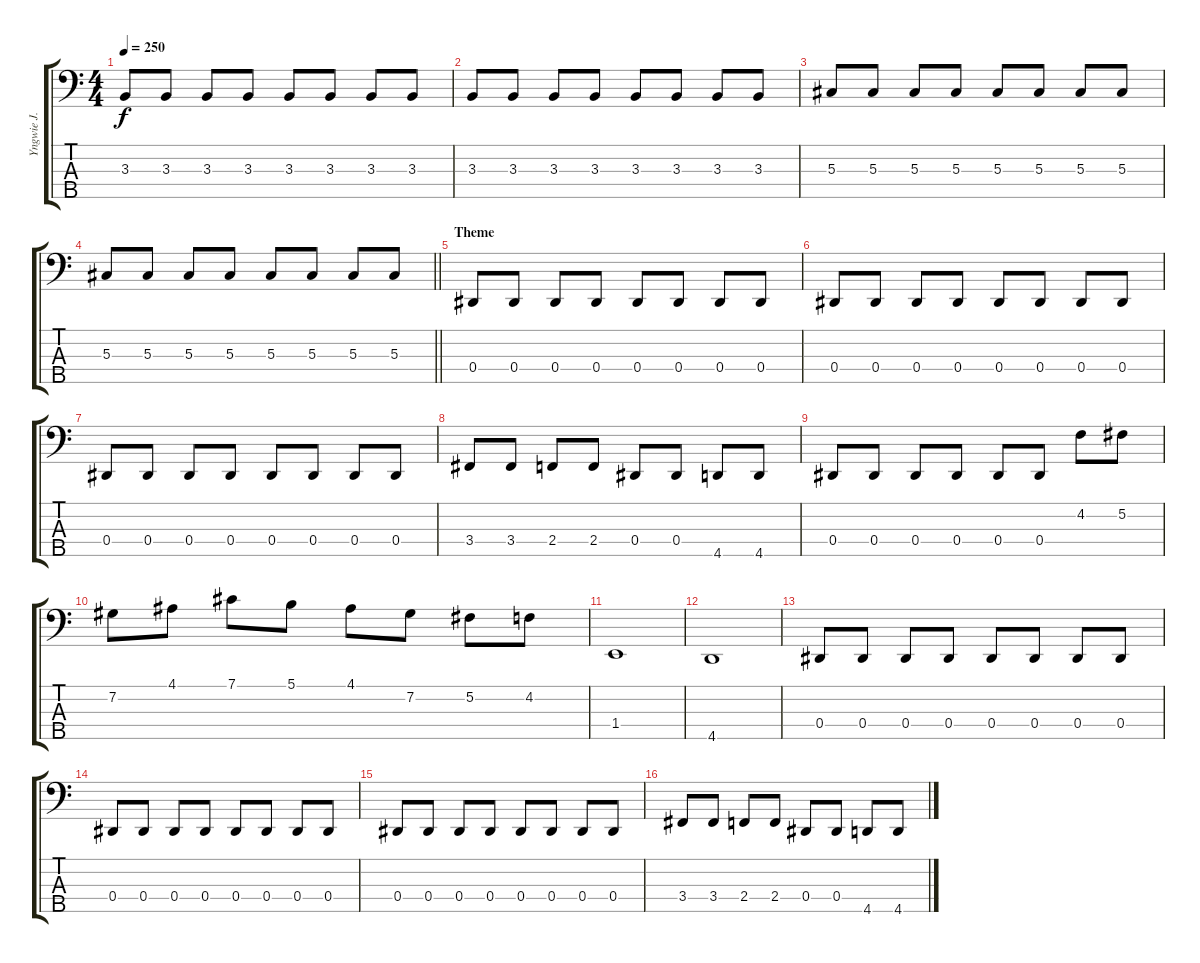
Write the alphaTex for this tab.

\track ("Yngwie J. Malmsteen" "Yngwie J. ") {instrument electricbassfinger}
\staff {score tabs}
\tuning (Gb2 Db2 Ab1 Eb1 Bb0) {hide}
\ts (4 4)
\tempo 250
\clef f4
\ks c
3.3.8{dy f} 3.3.8 3.3.8 3.3.8 3.3.8 3.3.8 3.3.8 3.3.8 |
3.3.8 3.3.8 3.3.8 3.3.8 3.3.8 3.3.8 3.3.8 3.3.8 |
5.3.8 5.3.8 5.3.8 5.3.8 5.3.8 5.3.8 5.3.8 5.3.8 |
\barLineRight lightlight
5.3.8 5.3.8 5.3.8 5.3.8 5.3.8 5.3.8 5.3.8 5.3.8 |
\section ("" "Theme")
0.4.8 0.4.8 0.4.8 0.4.8 0.4.8 0.4.8 0.4.8 0.4.8 |
0.4.8 0.4.8 0.4.8 0.4.8 0.4.8 0.4.8 0.4.8 0.4.8 |
0.4.8 0.4.8 0.4.8 0.4.8 0.4.8 0.4.8 0.4.8 0.4.8 |
3.4.8 3.4.8 2.4.8 2.4.8 0.4.8 0.4.8 4.5.8 4.5.8 |
0.4.8 0.4.8 0.4.8 0.4.8 0.4.8 0.4.8 4.2.8 5.2.8 |
7.2.8 4.1.8 7.1.8 5.1.8 4.1.8 7.2.8 5.2.8 4.2.8 |
1.4.1 |
4.5.1 |
0.4.8 0.4.8 0.4.8 0.4.8 0.4.8 0.4.8 0.4.8 0.4.8 |
0.4.8 0.4.8 0.4.8 0.4.8 0.4.8 0.4.8 0.4.8 0.4.8 |
0.4.8 0.4.8 0.4.8 0.4.8 0.4.8 0.4.8 0.4.8 0.4.8 |
3.4.8 3.4.8 2.4.8 2.4.8 0.4.8 0.4.8 4.5.8 4.5.8
